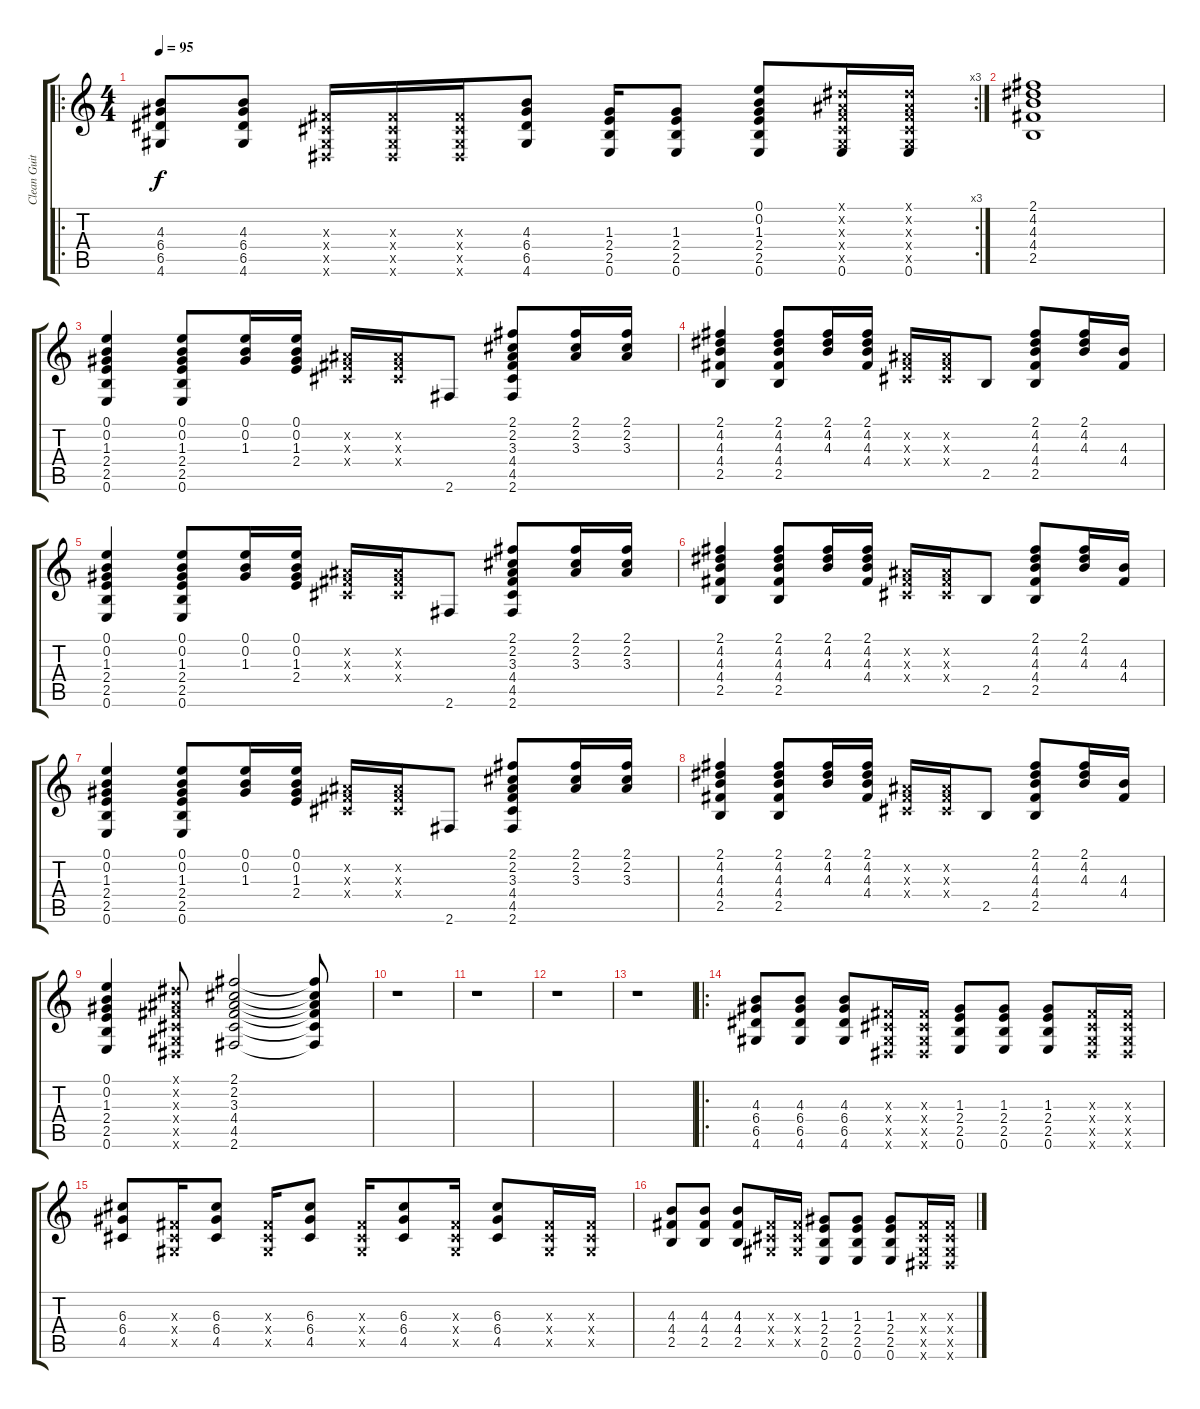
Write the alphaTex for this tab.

\track ("Clean Guitar I" "Clean Guit") {instrument electricguitarjazz}
\staff {score tabs}
\tuning (E4 B3 G3 D3 A2 E2) {hide}
\ro
\rc 3
\ts (4 4)
\tempo 95
\clef g2
\ks c
(4.3 6.4 6.5 4.6).8{dy f} (4.3 6.4 6.5 4.6).8 (-1.3{x} -1.4{x} -1.5{x} -1.6{x}).16 (-1.3{x} -1.4{x} -1.5{x} -1.6{x}).16 (-1.3{x} -1.4{x} -1.5{x} -1.6{x}).16 (4.3 6.4 6.5 4.6).8 (1.3 2.4 2.5 0.6).16 (1.3 2.4 2.5 0.6).8 (0.1 0.2 1.3 2.4 2.5 0.6).8 (-1.1{x} -1.2{x} -1.3{x} -1.4{x} -1.5{x} 0.6).16 (-1.1{x} -1.2{x} -1.3{x} -1.4{x} -1.5{x} 0.6).16 |
(2.1 4.2 4.3 4.4 2.5).1 |
(0.1 0.2 1.3 2.4 2.5 0.6).4 (0.1 0.2 1.3 2.4 2.5 0.6).8 (0.1 0.2 1.3).16 (0.1 0.2 1.3 2.4).16 (-1.2{x} -1.3{x} -1.4{x}).16 (-1.2{x} -1.3{x} -1.4{x}).16 2.6.8 (2.1 2.2 3.3 4.4 4.5 2.6).8 (2.1 2.2 3.3).16 (2.1 2.2 3.3).16 |
(2.1 4.2 4.3 4.4 2.5).4 (2.1 4.2 4.3 4.4 2.5).8 (2.1 4.2 4.3).16 (2.1 4.2 4.3 4.4).16 (-1.2{x} -1.3{x} -1.4{x}).16 (-1.2{x} -1.3{x} -1.4{x}).16 2.5.8 (2.1 4.2 4.3 4.4 2.5).8 (2.1 4.2 4.3).16 (4.3 4.4).16 |
(0.1 0.2 1.3 2.4 2.5 0.6).4 (0.1 0.2 1.3 2.4 2.5 0.6).8 (0.1 0.2 1.3).16 (0.1 0.2 1.3 2.4).16 (-1.2{x} -1.3{x} -1.4{x}).16 (-1.2{x} -1.3{x} -1.4{x}).16 2.6.8 (2.1 2.2 3.3 4.4 4.5 2.6).8 (2.1 2.2 3.3).16 (2.1 2.2 3.3).16 |
(2.1 4.2 4.3 4.4 2.5).4 (2.1 4.2 4.3 4.4 2.5).8 (2.1 4.2 4.3).16 (2.1 4.2 4.3 4.4).16 (-1.2{x} -1.3{x} -1.4{x}).16 (-1.2{x} -1.3{x} -1.4{x}).16 2.5.8 (2.1 4.2 4.3 4.4 2.5).8 (2.1 4.2 4.3).16 (4.3 4.4).16 |
(0.1 0.2 1.3 2.4 2.5 0.6).4 (0.1 0.2 1.3 2.4 2.5 0.6).8 (0.1 0.2 1.3).16 (0.1 0.2 1.3 2.4).16 (-1.2{x} -1.3{x} -1.4{x}).16 (-1.2{x} -1.3{x} -1.4{x}).16 2.6.8 (2.1 2.2 3.3 4.4 4.5 2.6).8 (2.1 2.2 3.3).16 (2.1 2.2 3.3).16 |
(2.1 4.2 4.3 4.4 2.5).4 (2.1 4.2 4.3 4.4 2.5).8 (2.1 4.2 4.3).16 (2.1 4.2 4.3 4.4).16 (-1.2{x} -1.3{x} -1.4{x}).16 (-1.2{x} -1.3{x} -1.4{x}).16 2.5.8 (2.1 4.2 4.3 4.4 2.5).8 (2.1 4.2 4.3).16 (4.3 4.4).16 |
(0.1 0.2 1.3 2.4 2.5 0.6).4 (-1.1{x} -1.2{x} -1.3{x} -1.4{x} -1.5{x} -1.6{x}).8 (2.1 2.2 3.3 4.4 4.5 2.6).2 (2.1{t} 2.2{t} 3.3{t} 4.4{t} 4.5{t} 2.6{t}).8 |
r.1 |
r.1 |
r.1 |
r.1 |
\ro
(4.3 6.4 6.5 4.6).8 (4.3 6.4 6.5 4.6).8 (4.3 6.4 6.5 4.6).8 (-1.3{x} -1.4{x} -1.5{x} -1.6{x}).16 (-1.3{x} -1.4{x} -1.5{x} -1.6{x}).16 (1.3 2.4 2.5 0.6).8 (1.3 2.4 2.5 0.6).8 (1.3 2.4 2.5 0.6).8 (-1.3{x} -1.4{x} -1.5{x} -1.6{x}).16 (-1.3{x} -1.4{x} -1.5{x} -1.6{x}).16 |
(6.3 6.4 4.5).8 (-1.3{x} -1.4{x} -1.5{x}).16 (6.3 6.4 4.5).8 (-1.3{x} -1.4{x} -1.5{x}).16 (6.3 6.4 4.5).8 (-1.3{x} -1.4{x} -1.5{x}).16 (6.3 6.4 4.5).8 (-1.3{x} -1.4{x} -1.5{x}).16 (6.3 6.4 4.5).8 (-1.3{x} -1.4{x} -1.5{x}).16 (-1.3{x} -1.4{x} -1.5{x}).16 |
(4.3 4.4 2.5).8 (4.3 4.4 2.5).8 (4.3 4.4 2.5).8 (-1.3{x} -1.4{x} -1.5{x}).16 (-1.3{x} -1.4{x} -1.5{x}).16 (1.3 2.4 2.5 0.6).8 (1.3 2.4 2.5 0.6).8 (1.3 2.4 2.5 0.6).8 (-1.3{x} -1.4{x} -1.5{x} -1.6{x}).16 (-1.3{x} -1.4{x} -1.5{x} -1.6{x}).16
